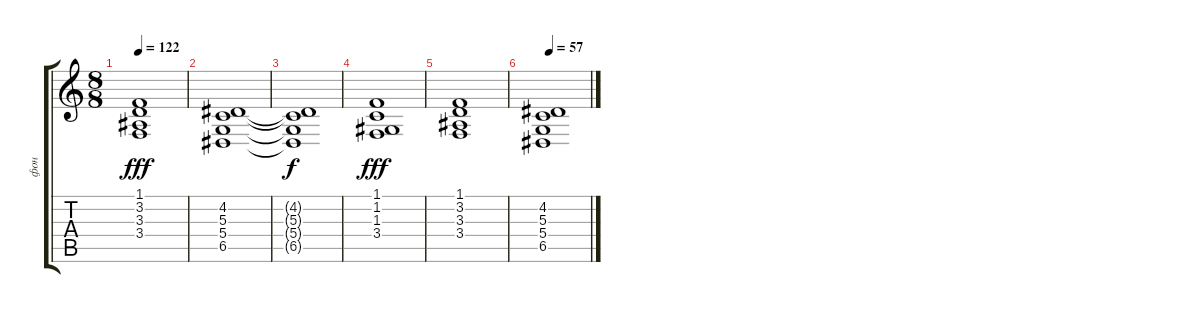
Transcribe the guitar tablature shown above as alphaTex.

\track ("фон" "фон") {instrument synthstrings1}
\staff {score tabs}
\tuning (E4 B3 G3 D3 A2 E2) {hide}
\ts (8 8)
\tempo 122
\clef g2
\ks c
(1.1 3.2 3.3 3.4).1{dy fff} |
(4.2 5.3 5.4 6.5).1 |
(4.2{t} 5.3{t} 5.4{t} 6.5{t}).1{dy f} |
(1.1 1.2 1.3 3.4).1{dy fff} |
(1.1 3.2 3.3 3.4).1 |
\tempo 57
(4.2 5.3 5.4 6.5).1
